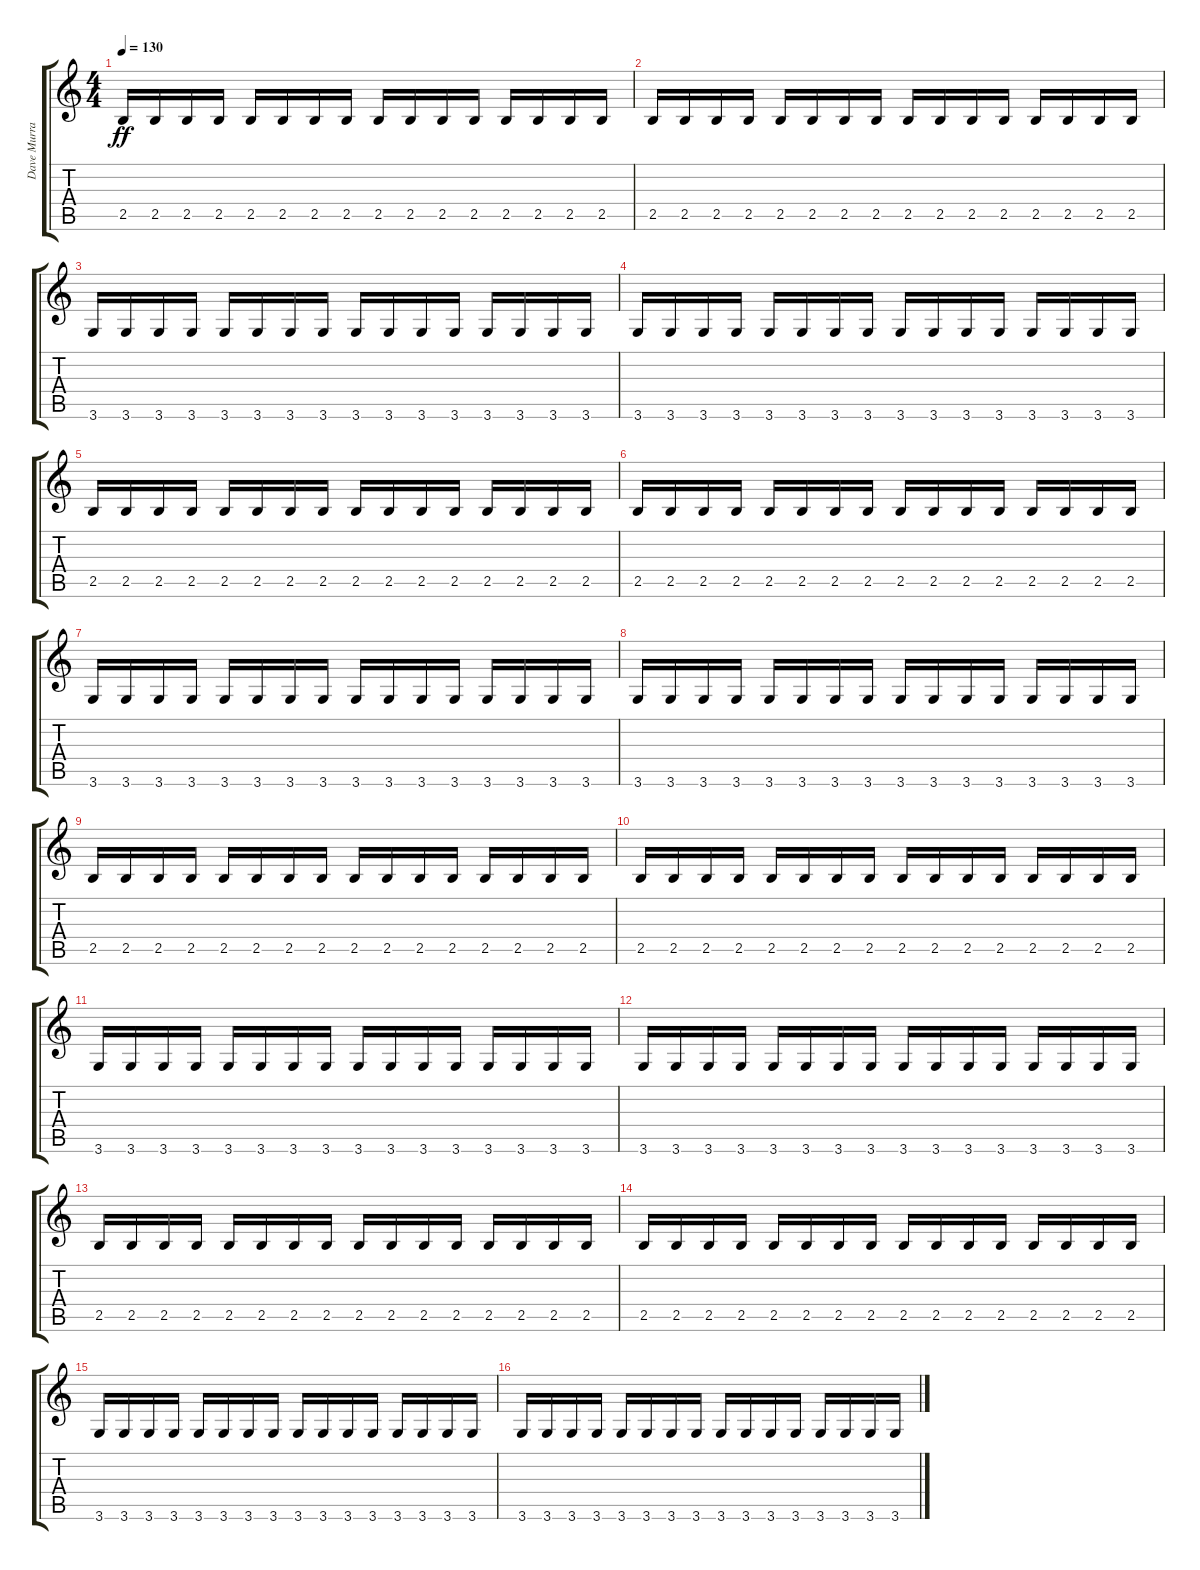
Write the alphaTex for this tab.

\track ("Dave Murray" "Dave Murra") {instrument overdrivenguitar}
\staff {score tabs}
\tuning (E4 B3 G3 D3 A2 E2) {hide}
\ts (4 4)
\tempo 130
\tempo 120
\tempo 130
\clef g2
\ks c
2.5.16{dy ff instrument overdrivenguitar} 2.5.16{volume 6} 2.5.16 2.5.16 2.5.16{volume 8} 2.5.16{volume 6} 2.5.16 2.5.16 2.5.16{volume 8} 2.5.16{volume 6} 2.5.16 2.5.16 2.5.16{volume 8} 2.5.16{volume 6} 2.5.16 2.5.16 |
2.5.16{volume 8} 2.5.16{volume 6} 2.5.16 2.5.16 2.5.16{volume 8} 2.5.16{volume 6} 2.5.16 2.5.16 2.5.16{volume 8} 2.5.16{volume 6} 2.5.16 2.5.16 2.5.16{volume 8} 2.5.16{volume 6} 2.5.16 2.5.16 |
3.6.16{volume 8} 3.6.16{volume 6} 3.6.16 3.6.16 3.6.16{volume 8} 3.6.16{volume 6} 3.6.16 3.6.16 3.6.16{volume 8} 3.6.16{volume 6} 3.6.16 3.6.16 3.6.16{volume 8} 3.6.16{volume 6} 3.6.16 3.6.16 |
3.6.16{volume 8} 3.6.16{volume 6} 3.6.16 3.6.16 3.6.16{volume 8} 3.6.16{volume 6} 3.6.16 3.6.16 3.6.16{volume 8} 3.6.16{volume 6} 3.6.16 3.6.16 3.6.16{volume 8} 3.6.16{volume 6} 3.6.16 3.6.16 |
2.5.16{volume 8} 2.5.16{volume 6} 2.5.16 2.5.16 2.5.16{volume 8} 2.5.16{volume 6} 2.5.16 2.5.16 2.5.16{volume 8} 2.5.16{volume 6} 2.5.16 2.5.16 2.5.16{volume 8} 2.5.16{volume 6} 2.5.16 2.5.16 |
2.5.16{volume 8} 2.5.16{volume 6} 2.5.16 2.5.16 2.5.16{volume 8} 2.5.16{volume 6} 2.5.16 2.5.16 2.5.16{volume 8} 2.5.16{volume 6} 2.5.16 2.5.16 2.5.16{volume 8} 2.5.16{volume 6} 2.5.16 2.5.16 |
3.6.16{volume 8} 3.6.16{volume 6} 3.6.16 3.6.16 3.6.16{volume 8} 3.6.16{volume 6} 3.6.16 3.6.16 3.6.16{volume 8} 3.6.16{volume 6} 3.6.16 3.6.16 3.6.16{volume 8} 3.6.16{volume 6} 3.6.16 3.6.16 |
3.6.16{volume 8} 3.6.16{volume 6} 3.6.16 3.6.16 3.6.16{volume 8} 3.6.16{volume 6} 3.6.16 3.6.16 3.6.16{volume 8} 3.6.16{volume 6} 3.6.16 3.6.16 3.6.16{volume 8} 3.6.16{volume 6} 3.6.16 3.6.16 |
2.5.16{volume 8} 2.5.16{volume 6} 2.5.16 2.5.16 2.5.16{volume 8} 2.5.16{volume 6} 2.5.16 2.5.16 2.5.16{volume 8} 2.5.16{volume 6} 2.5.16 2.5.16 2.5.16{volume 8} 2.5.16{volume 6} 2.5.16 2.5.16 |
2.5.16{volume 8} 2.5.16{volume 6} 2.5.16 2.5.16 2.5.16{volume 8} 2.5.16{volume 6} 2.5.16 2.5.16 2.5.16{volume 8} 2.5.16{volume 6} 2.5.16 2.5.16 2.5.16{volume 8} 2.5.16{volume 6} 2.5.16 2.5.16 |
3.6.16{volume 8} 3.6.16{volume 6} 3.6.16 3.6.16 3.6.16{volume 8} 3.6.16{volume 6} 3.6.16 3.6.16 3.6.16{volume 8} 3.6.16{volume 6} 3.6.16 3.6.16 3.6.16{volume 8} 3.6.16{volume 6} 3.6.16 3.6.16 |
3.6.16{volume 8} 3.6.16{volume 6} 3.6.16 3.6.16 3.6.16{volume 8} 3.6.16{volume 6} 3.6.16 3.6.16 3.6.16{volume 8} 3.6.16{volume 6} 3.6.16 3.6.16 3.6.16{volume 8} 3.6.16{volume 6} 3.6.16 3.6.16 |
2.5.16{volume 8} 2.5.16{volume 6} 2.5.16 2.5.16 2.5.16{volume 8} 2.5.16{volume 6} 2.5.16 2.5.16 2.5.16{volume 8} 2.5.16{volume 6} 2.5.16 2.5.16 2.5.16{volume 8} 2.5.16{volume 6} 2.5.16 2.5.16 |
2.5.16{volume 8} 2.5.16{volume 6} 2.5.16 2.5.16 2.5.16{volume 8} 2.5.16{volume 6} 2.5.16 2.5.16 2.5.16{volume 8} 2.5.16{volume 6} 2.5.16 2.5.16 2.5.16{volume 8} 2.5.16{volume 6} 2.5.16 2.5.16 |
3.6.16{volume 8} 3.6.16{volume 6} 3.6.16 3.6.16 3.6.16{volume 8} 3.6.16{volume 6} 3.6.16 3.6.16 3.6.16{volume 8} 3.6.16{volume 6} 3.6.16 3.6.16 3.6.16{volume 8} 3.6.16{volume 6} 3.6.16 3.6.16 |
3.6.16{volume 8} 3.6.16{volume 6} 3.6.16 3.6.16 3.6.16{volume 8} 3.6.16{volume 6} 3.6.16 3.6.16 3.6.16{volume 8} 3.6.16{volume 6} 3.6.16 3.6.16 3.6.16{volume 8} 3.6.16{volume 6} 3.6.16 3.6.16
